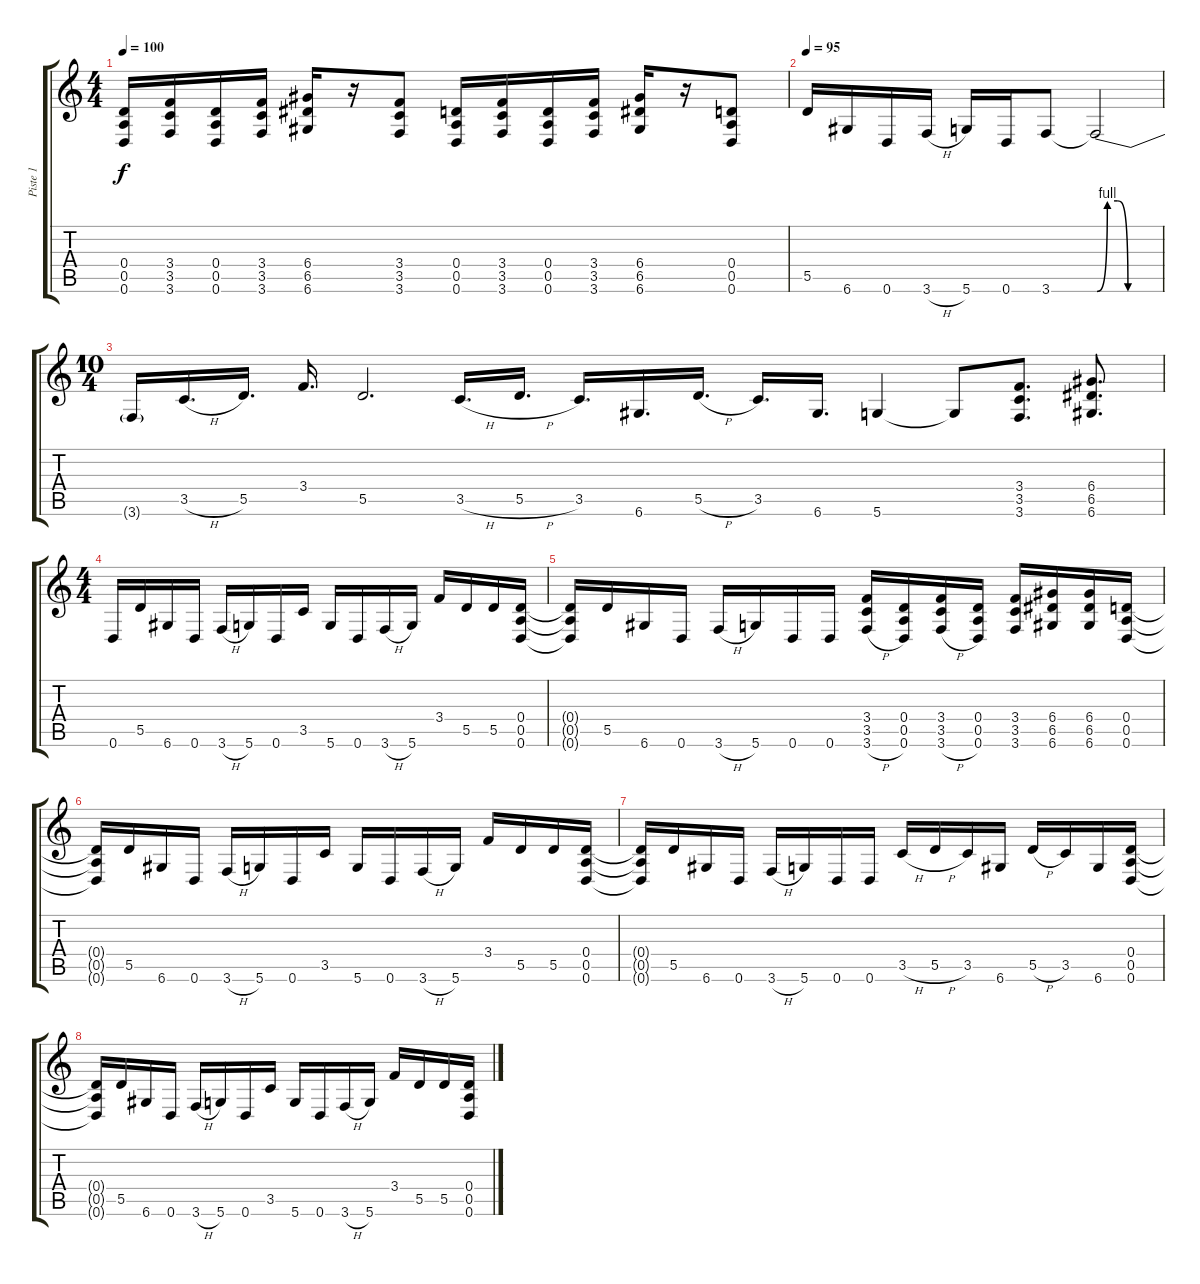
\track ("Piste 1" "Piste 1") {instrument overdrivenguitar}
\staff {score tabs}
\tuning (E4 B3 G3 D3 A2 D2) {hide}
\ts (4 4)
\tempo 100
\clef g2
\ks c
(0.4 0.5 0.6).16{dy f} (3.4 3.5 3.6).16 (0.4 0.5 0.6).16 (3.4 3.5 3.6).16 (6.4 6.5 6.6).16 r.16 (3.4 3.5 3.6).8 (0.4 0.5 0.6).16 (3.4 3.5 3.6).16 (0.4 0.5 0.6).16 (3.4 3.5 3.6).16 (6.4 6.5 6.6).16 r.16 (0.4 0.5 0.6).8 |
\tempo 95
5.5.16 6.6.16 0.6.16 3.6{h}.16 5.6.16 0.6.16 3.6.8 3.6{be (custom 0 0 10 4 20 4 30 0 60 0) t}.2 |
\ts (10 4)
3.6{t}.16 3.5{h}.16{d} 5.5.16{d} 3.4.16{d} 5.5.2{d} 3.5{h}.16{d} 5.5{h}.16{d} 3.5.16{d} 6.6.16{d} 5.5{h}.16{d} 3.5.16{d} 6.6.16{d} 5.6.4 5.6{t}.8 (3.4 3.5 3.6).8{d} (6.4 6.5 6.6).8{d} |
\ts (4 4)
0.6.16 5.5.16 6.6.16 0.6.16 3.6{h}.16 5.6.16 0.6.16 3.5.16 5.6.16 0.6.16 3.6{h}.16 5.6.16 3.4.16 5.5.16 5.5.16 (0.4 0.5 0.6).16 |
(0.4{t} 0.5{t} 0.6{t}).16 5.5.16 6.6.16 0.6.16 3.6{h}.16 5.6.16 0.6.16 0.6.16 (3.4 3.5 3.6{h}).16 (0.4 0.5 0.6).16 (3.4 3.5 3.6{h}).16 (0.4 0.5 0.6).16 (3.4 3.5 3.6).16 (6.4 6.5 6.6).16 (6.4 6.5 6.6).16 (0.4 0.5 0.6).16 |
(0.4{t} 0.5{t} 0.6{t}).16 5.5.16 6.6.16 0.6.16 3.6{h}.16 5.6.16 0.6.16 3.5.16 5.6.16 0.6.16 3.6{h}.16 5.6.16 3.4.16 5.5.16 5.5.16 (0.4 0.5 0.6).16 |
(0.4{t} 0.5{t} 0.6{t}).16 5.5.16 6.6.16 0.6.16 3.6{h}.16 5.6.16 0.6.16 0.6.16 3.5{h}.16 5.5{h}.16 3.5.16 6.6.16 5.5{h}.16 3.5.16 6.6.16 (0.4 0.5 0.6).16 |
(0.4{t} 0.5{t} 0.6{t}).16 5.5.16 6.6.16 0.6.16 3.6{h}.16 5.6.16 0.6.16 3.5.16 5.6.16 0.6.16 3.6{h}.16 5.6.16 3.4.16 5.5.16 5.5.16 (0.4 0.5 0.6).16
